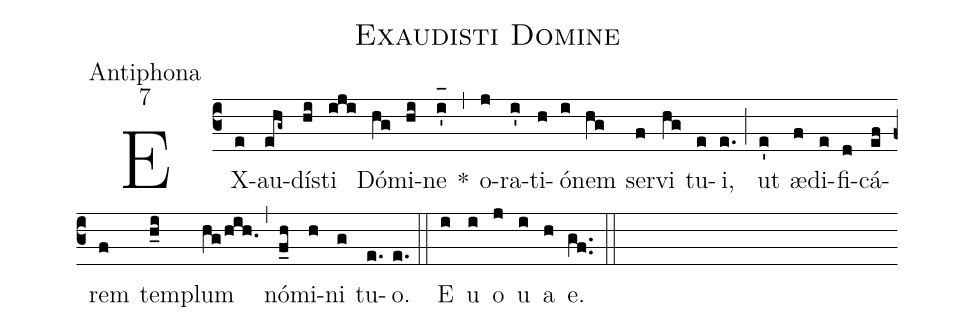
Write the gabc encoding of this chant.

name:Exaudisti Domine;
office-part:Antiphona;
mode:7;
%%
(c3) EX(e)au(ehg~)dí(hi)sti(iji) Dó(hg)mi(hi)ne(i'_[oh:h]) *(,) o(j)ra(i')ti(h)ó(i)nem(hg) ser(f)vi(hg) tu(e)i,(e.) (;) ut(e') æ(f)di(e)fi(d)cá(ef)rem(f) tem(h_i)plum(hg/hih.) (,) nó(f_h)mi(h)ni(g) tu(e.)o.(e.) (::) <eu>E(i) u(i) o(j) u(i) a(h) e.</eu>(gf..) (::)
